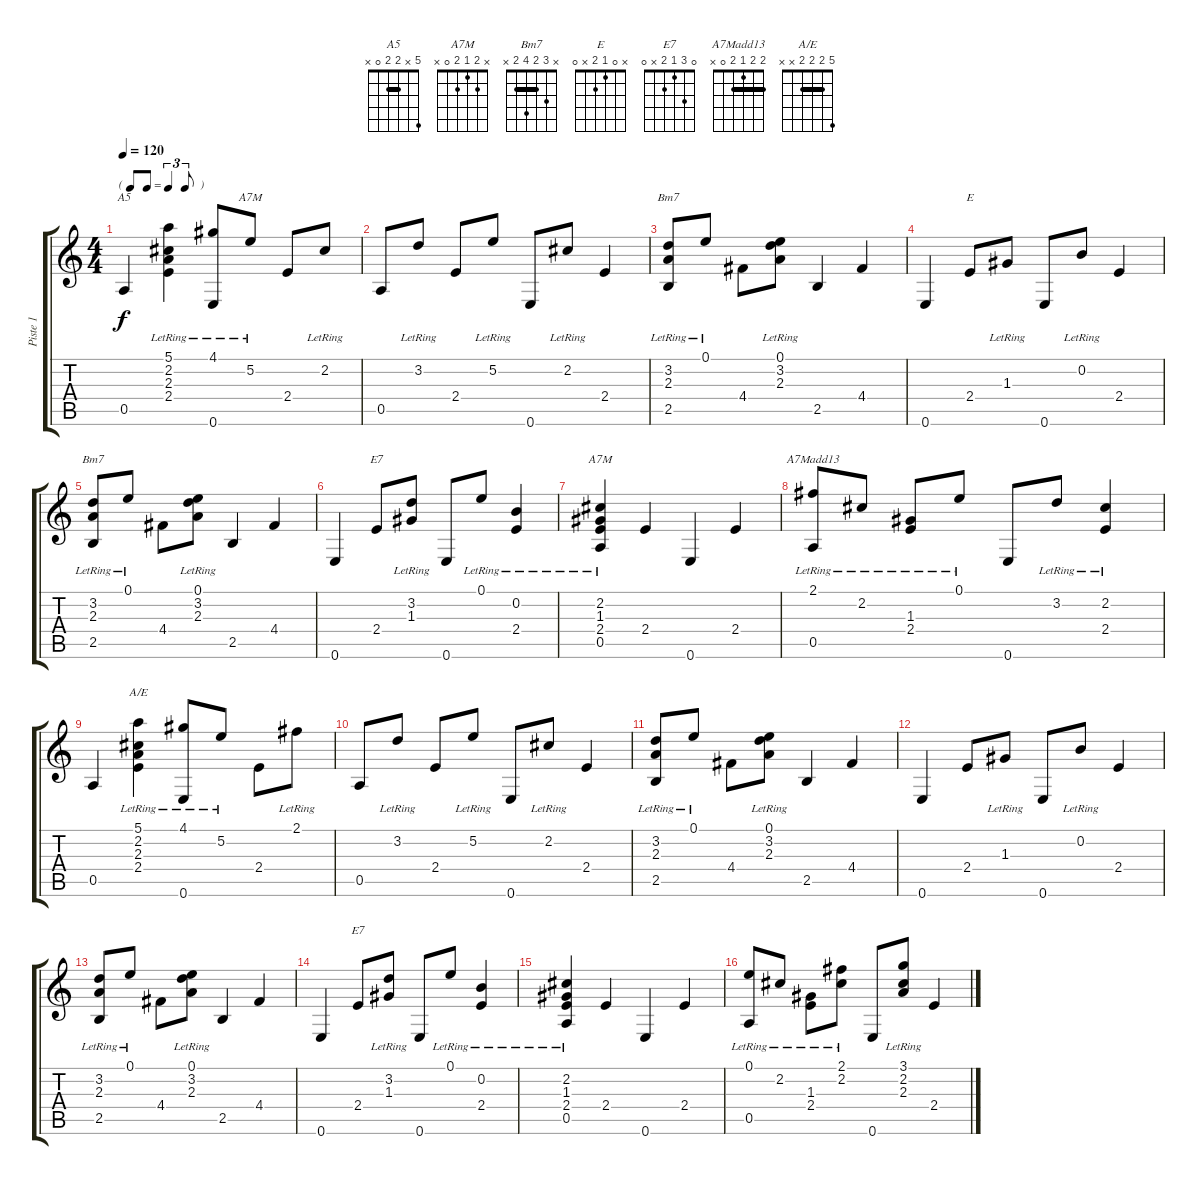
\track ("Piste 1" "Piste 1") {instrument electricguitarmuted}
\staff {score tabs}
\tuning (E4 B3 G3 D3 A2 E2) {hide}
\chord ("A5" 5 x 2 2 0 x) {barre 2}
\chord ("A7M" 4 5 2 2 0 x) {barre 2}
\chord ("Bm7" x 3 2 x 2 x) {barre 2}
\chord ("E" x 0 1 2 x 0)
\chord ("Bm7" x 3 2 4 2 x) {barre 2}
\chord ("E7" x 3 1 2 x 0)
\chord ("A7M" x 2 1 2 0 x)
\chord ("A7Madd13" 2 2 1 2 0 x) {barre 2}
\chord ("A/E" 5 2 2 2 x x) {barre 2}
\chord ("E7" 0 3 1 2 x 0)
\ts (4 4)
\tf triplet8th
\tempo 120
\clef g2
\ks c
0.5.4{ch "A5" dy f instrument electricguitarmuted} (5.1{lr} 2.2{lr} 2.3{lr} 2.4).4 (4.1{lr} 0.6).8 5.2{lr}.8{ch "A7M"} 2.4.8 2.2{lr}.8 |
0.5.8 3.2{lr}.8 2.4.8 5.2{lr}.8 0.6.8 2.2{lr}.8 2.4.4 |
(3.2{lr} 2.3{lr} 2.5).8{ch "Bm7"} 0.1{lr}.8 4.4.8 (0.1{lr} 3.2{lr} 2.3{lr}).8 2.5.4 4.4.4 |
0.6.4 2.4.8{ch "E"} 1.3{lr}.8 0.6.8 0.2{lr}.8 2.4.4 |
(3.2{lr} 2.3{lr} 2.5).8{ch "Bm7"} 0.1{lr}.8 4.4.8 (0.1{lr} 3.2{lr} 2.3{lr}).8 2.5.4 4.4.4 |
0.6.4 2.4.8{ch "E7"} (3.2{lr} 1.3{lr}).8 0.6.8 0.1{lr}.8 (0.2{lr} 2.4).4 |
(2.2{lr} 1.3{lr} 2.4 0.5).4{ch "A7M"} 2.4.4 0.6.4 2.4.4 |
(2.1{lr} 0.5).8{ch "A7Madd13"} 2.2{lr}.8 (1.3{lr} 2.4).8 0.1{lr}.8 0.6.8 3.2{lr}.8 (2.2{lr} 2.4).4 |
0.5.4 (5.1{lr} 2.2{lr} 2.3{lr} 2.4).4{ch "A/E"} (4.1{lr} 0.6).8 5.2{lr}.8 2.4.8 2.1{lr}.8 |
0.5.8 3.2{lr}.8 2.4.8 5.2{lr}.8 0.6.8 2.2{lr}.8 2.4.4 |
(3.2{lr} 2.3{lr} 2.5).8 0.1{lr}.8 4.4.8 (0.1{lr} 3.2{lr} 2.3{lr}).8 2.5.4 4.4.4 |
0.6.4 2.4.8 1.3{lr}.8 0.6.8 0.2{lr}.8 2.4.4 |
(3.2{lr} 2.3{lr} 2.5).8 0.1{lr}.8 4.4.8 (0.1{lr} 3.2{lr} 2.3{lr}).8 2.5.4 4.4.4 |
0.6.4 2.4.8{ch "E7"} (3.2{lr} 1.3{lr}).8 0.6.8 0.1{lr}.8 (0.2{lr} 2.4).4 |
(2.2{lr} 1.3{lr} 2.4 0.5).4 2.4.4 0.6.4 2.4.4 |
(0.1{lr} 0.5).8 2.2{lr}.8 (1.3{lr} 2.4).8 (2.1{lr} 2.2{lr}).8 0.6.8 (3.1{lr} 2.2{lr} 2.3{lr}).8 2.4.4
